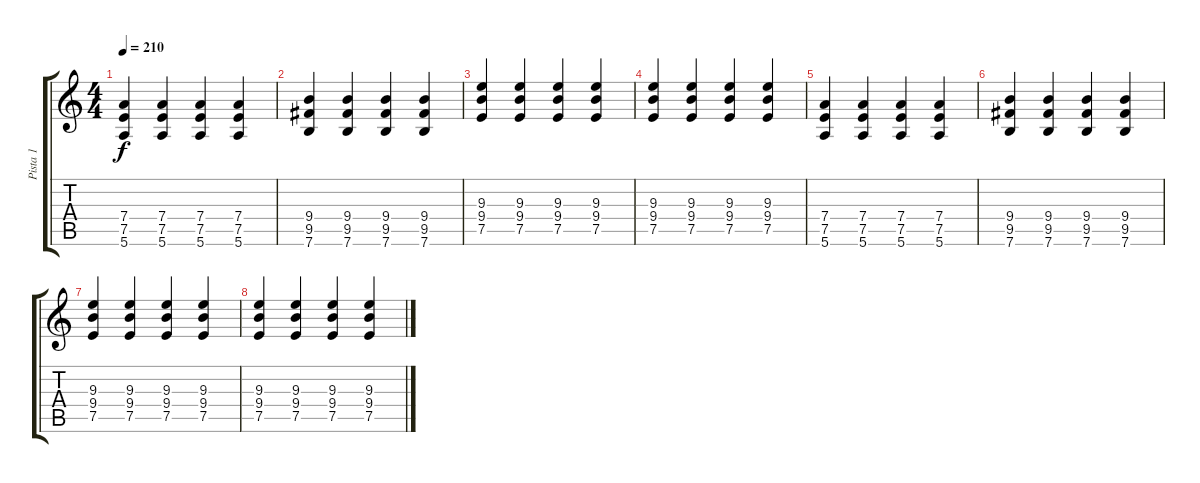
\track ("Pista 1" "Pista 1") {instrument overdrivenguitar}
\staff {score tabs}
\tuning (E4 B3 G3 D3 A2 E2) {hide}
\ts (4 4)
\tempo 210
\clef g2
\ks c
(7.4 7.5 5.6).4{dy f} (7.4 7.5 5.6).4 (7.4 7.5 5.6).4 (7.4 7.5 5.6).4 |
(9.4 9.5 7.6).4 (9.4 9.5 7.6).4 (9.4 9.5 7.6).4 (9.4 9.5 7.6).4 |
(9.3 9.4 7.5).4 (9.3 9.4 7.5).4 (9.3 9.4 7.5).4 (9.3 9.4 7.5).4 |
(9.3 9.4 7.5).4 (9.3 9.4 7.5).4 (9.3 9.4 7.5).4 (9.3 9.4 7.5).4 |
(7.4 7.5 5.6).4 (7.4 7.5 5.6).4 (7.4 7.5 5.6).4 (7.4 7.5 5.6).4 |
(9.4 9.5 7.6).4 (9.4 9.5 7.6).4 (9.4 9.5 7.6).4 (9.4 9.5 7.6).4 |
(9.3 9.4 7.5).4 (9.3 9.4 7.5).4 (9.3 9.4 7.5).4 (9.3 9.4 7.5).4 |
(9.3 9.4 7.5).4 (9.3 9.4 7.5).4 (9.3 9.4 7.5).4 (9.3 9.4 7.5).4
